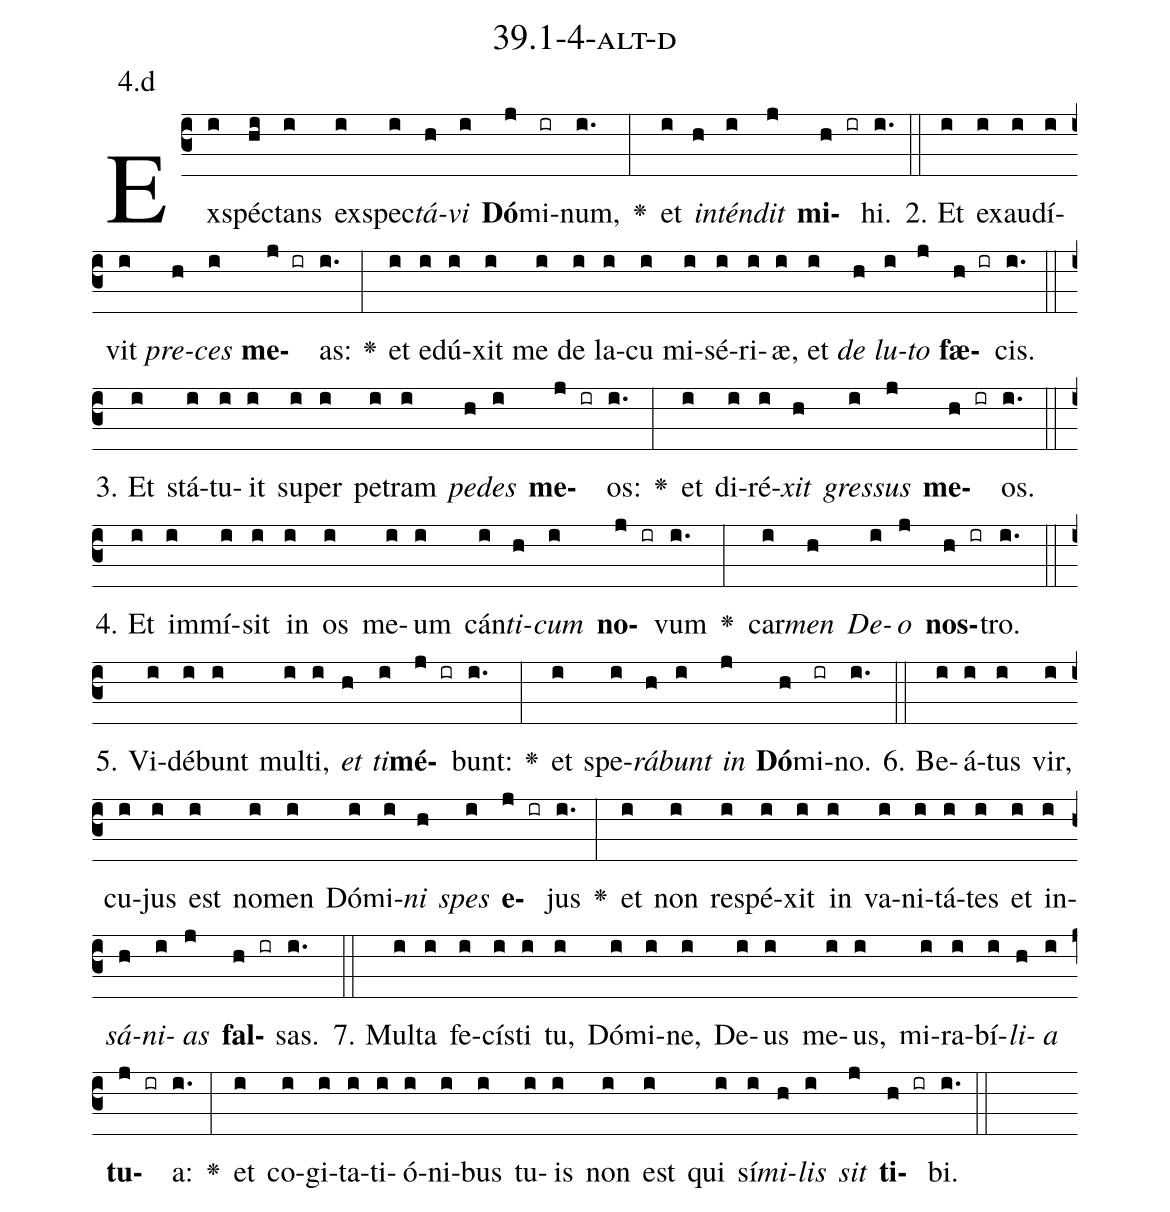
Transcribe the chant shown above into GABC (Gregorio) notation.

name: 39.1-4-alt-d;
annotation: 4.d;
%%
(c3)Ex(i)spéc(hi)tans(i) ex(i)spec(i)<i>tá</i>(h)<i>vi</i>(i) <b>Dó</b>(j)mi(ir)num,(i.) <v>\greheightstar</v>(:) et(i) <i>in</i>(h)<i>tén</i>(i)<i>dit</i>(j) <b>mi</b>(h ir)hi.(i.) (::)
2. Et(i) ex(i)au(i)dí(i)vit(i) <i>pre</i>(h)<i>ces</i>(i) <b>me</b>(j ir)as:(i.) <v>\greheightstar</v>(:) et(i) e(i)dú(i)xit(i) me(i) de(i) la(i)cu(i) mi(i)sé(i)ri(i)æ,(i) et(i) <i>de</i>(h) <i>lu</i>(i)<i>to</i>(j) <b>fæ</b>(h ir)cis.(i.) (::)
3. Et(i) stá(i)tu(i)it(i) su(i)per(i) pe(i)tram(i) <i>pe</i>(h)<i>des</i>(i) <b>me</b>(j ir)os:(i.) <v>\greheightstar</v>(:) et(i) di(i)ré(i)<i>xit</i>(h) <i>gres</i>(i)<i>sus</i>(j) <b>me</b>(h ir)os.(i.) (::)
4. Et(i) im(i)mí(i)sit(i) in(i) os(i) me(i)um(i) cán(i)<i>ti</i>(h)<i>cum</i>(i) <b>no</b>(j ir)vum(i.) <v>\greheightstar</v>(:) car(i)<i>men</i>(h) <i>De</i>(i)<i>o</i>(j) <b>nos</b>(h ir)tro.(i.) (::)
5. Vi(i)dé(i)bunt(i) mul(i)ti,(i) <i>et</i>(h) <i>ti</i>(i)<b>mé</b>(j ir)bunt:(i.) <v>\greheightstar</v>(:) et(i) spe(i)<i>rá</i>(h)<i>bunt</i>(i) <i>in</i>(j) <b>Dó</b>(h)mi(ir)no.(i.) (::)
6. Be(i)á(i)tus(i) vir,(i) cu(i)jus(i) est(i) no(i)men(i) Dó(i)mi(i)<i>ni</i>(h) <i>spes</i>(i) <b>e</b>(j ir)jus(i.) <v>\greheightstar</v>(:) et(i) non(i) re(i)spé(i)xit(i) in(i) va(i)ni(i)tá(i)tes(i) et(i) in(i)<i>sá</i>(h)<i>ni</i>(i)<i>as</i>(j) <b>fal</b>(h ir)sas.(i.) (::)
7. Mul(i)ta(i) fe(i)cís(i)ti(i) tu,(i) Dó(i)mi(i)ne,(i) De(i)us(i) me(i)us,(i) mi(i)ra(i)bí(i)<i>li</i>(h)<i>a</i>(i) <b>tu</b>(j ir)a:(i.) <v>\greheightstar</v>(:) et(i) co(i)gi(i)ta(i)ti(i)ó(i)ni(i)bus(i) tu(i)is(i) non(i) est(i) qui(i) sí(i)<i>mi</i>(h)<i>lis</i>(i) <i>sit</i>(j) <b>ti</b>(h ir)bi.(i.) (::)
